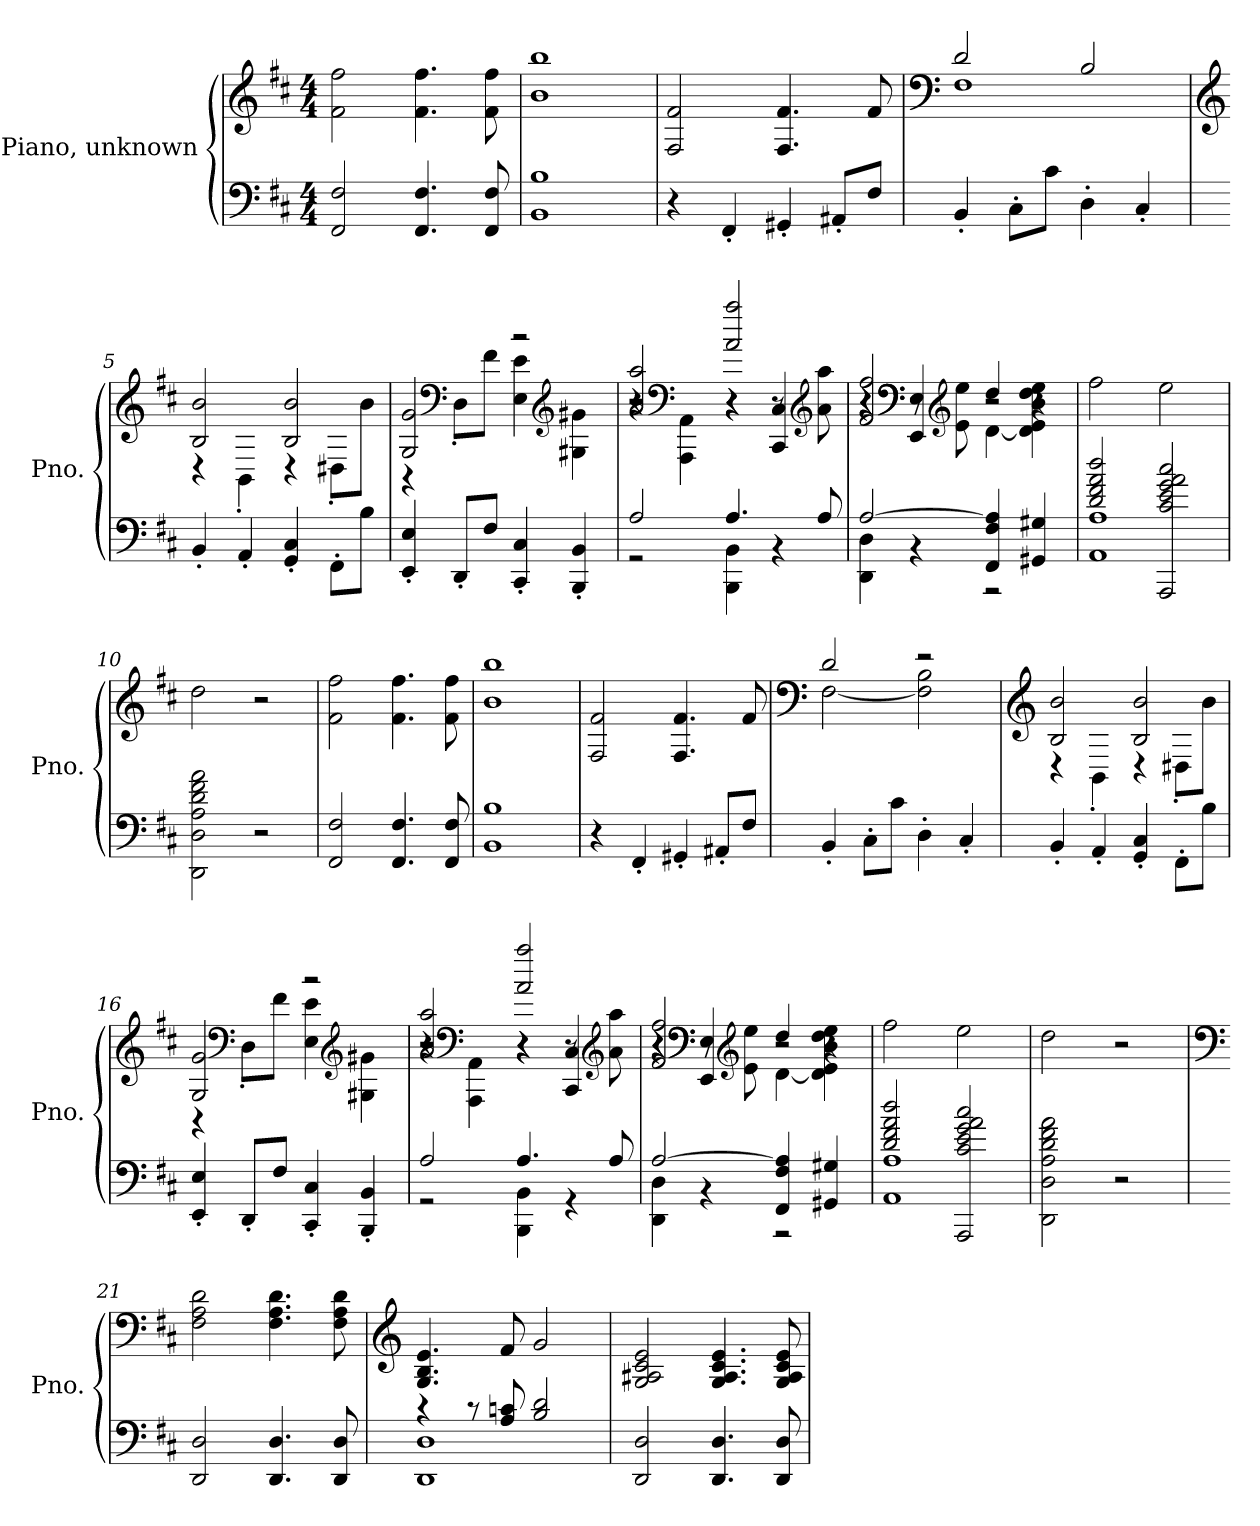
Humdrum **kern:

**kern	**kern
*part1	*part1
*staff2	*staff1
*I"Piano, unknown	*
*I'Pno.	*
*clefF4	*clefG2
*k[f#c#]	*k[f#c#]
*M4/4	*M4/4
*MM120	*MM120
=1	=1
2FF#/ 2F#/	2f#\ 2ff#\
4.FF#/ 4.F#/	4.f#\ 4.ff#\
8FF#/ 8F#/	8f#\ 8ff#\
=2	=2
1BB 1B	1b 1bb
=3	=3
4r	2F#/ 2f#/
4FF#'/	.
4GG#X'/	4.F#/ 4.f#/
8AA#X'/L	.
8F#/J	8f#/
=4	=4
*	*clefF4
*	*^
4BB'/	2d/	1F#
8C#'\L	.	.
8c#\J	.	.
4D'\	2B/	.
4C#'/	.	.
=5	=5	=5
*	*clefG2	*
4BB'/	2B/ 2b/	4r
4AA'/	.	4BB'\
4GG/' 4C#/'	2B/ 2b/	4r
8FF#'\L	.	8D#X'\L
8B\J	.	8b\J
=6	=6	=6
4EE/' 4E/'	2G/ 2g/	4r
*	*clefF4	*
8DD'/L	.	8D'\L
8F#/J	.	8f#\J
4CC#/' 4C#/'	2r	4E\ 4e\
*	*clefG2	*
4BBB/' 4BB/'	.	4G#X\ 4g#X\
!!LO:LB:g=z
=7	=7	=7
*^	*	*^
2A/	2r	2a/ 2aa/	4r	2r
*	*	*clefF4	*	*
.	.	.	4AAA\ 4AA\	.
4.A/	4BBB\ 4BB\	2a/ 2aa/	4r	4r
.	4r	.	8r	4CC#/ 4C#/
*	*	*clefG2	*	*
8A/	.	.	8a\ 8aa\	.
=8	=8	=8	=8	=8
[2A/	4DD\ 4D\	2f#/ 2ff#/	4r	4r
*	*	*clefF4	*	*
.	4r	.	8r	4EE/ 4E/
*	*	*clefG2	*	*
.	.	.	8e\ 8ee\	.
4FF#/ 4F#/ 4A/]	2r	4dd/	[4d\	2r
4GG#X/ 4G#X/	.	4r	4d\] 4e\ 4b\ 4dd\ 4ee\	.
*	*	*v	*v	*v
=9	=9	=9
2d/ 2f#/ 2a/ 2dd/	1AA 1A	2ff#\
2AAA/ 2c#/ 2e/ 2g/ 2a/ 2cc#/	.	2ee\
*v	*v	*
=10	=10
2DD\ 2D\ 2A\ 2d\ 2f#\ 2a\	2dd\
2r	2r
=11	=11
2FF#/ 2F#/	2f#\ 2ff#\
4.FF#/ 4.F#/	4.f#\ 4.ff#\
8FF#/ 8F#/	8f#\ 8ff#\
=12	=12
1BB 1B	1b 1bb
=13	=13
4r	2F#/ 2f#/
4FF#'/	.
4GG#X'/	4.F#/ 4.f#/
8AA#X'/L	.
8F#/J	8f#/
!!LO:LB:g=z
=14	=14
*	*clefF4
*	*^
4BB'/	2d/	[2F#\
8C#'\L	.	.
8c#\J	.	.
4D'\	2r	2F#\] 2B\
4C#'/	.	.
=15	=15	=15
*	*clefG2	*
4BB'/	2B/ 2b/	4r
4AA'/	.	4BB'\
4GG/' 4C#/'	2B/ 2b/	4r
8FF#'\L	.	8D#X'\L
8B\J	.	8b\J
=16	=16	=16
4EE/' 4E/'	2G/ 2g/	4r
*	*clefF4	*
8DD'/L	.	8D'\L
8F#/J	.	8f#\J
4CC#/' 4C#/'	2r	4E\ 4e\
*	*clefG2	*
4BBB/' 4BB/'	.	4G#X\ 4g#X\
=17	=17	=17
*^	*	*^
2A/	2r	2a/ 2aa/	4r	2r
*	*	*clefF4	*	*
.	.	.	4AAA\ 4AA\	.
4.A/	4BBB\ 4BB\	2a/ 2aa/	4r	4r
.	4r	.	8r	4CC#/ 4C#/
*	*	*clefG2	*	*
8A/	.	.	8a\ 8aa\	.
!!LO:LB:g=z	!!	!!
=18	=18	=18	=18	=18
[2A/	4DD\ 4D\	2f#/ 2ff#/	4r	4r
*	*	*clefF4	*	*
.	4r	.	8r	4EE/ 4E/
*	*	*clefG2	*	*
.	.	.	8e\ 8ee\	.
4FF#/ 4F#/ 4A/]	2r	4dd/	[4d\	2r
4GG#X/ 4G#X/	.	4r	4d\] 4e\ 4b\ 4dd\ 4ee\	.
*	*	*v	*v	*v
=19	=19	=19
2d/ 2f#/ 2a/ 2dd/	1AA 1A	2ff#\
2AAA/ 2c#/ 2e/ 2g/ 2a/ 2cc#/	.	2ee\
*v	*v	*
=20	=20
2DD\ 2D\ 2A\ 2d\ 2f#\ 2a\	2dd\
2r	2r
=21	=21
*	*clefF4
2DD/ 2D/	2F#\ 2A\ 2d\
4.DD/ 4.D/	4.F#\ 4.A\ 4.d\
8DD/ 8D/	8F#\ 8A\ 8d\
=22	=22
*	*clefG2
*^	*
4r	1DD 1D	4.G/ 4.B/ 4.e/
8r	.	.
8A/ 8cn/	.	8f#/
2B/ 2d/	.	2g/
*v	*v	*
=23	=23
2DD/ 2D/	2G/ 2A#X/ 2c#/ 2e/
4.DD/ 4.D/	4.G/ 4.A#/ 4.c#/ 4.e/
8DD/ 8D/	8G/ 8A#/ 8c#/ 8e/
=	=
*-	*-
